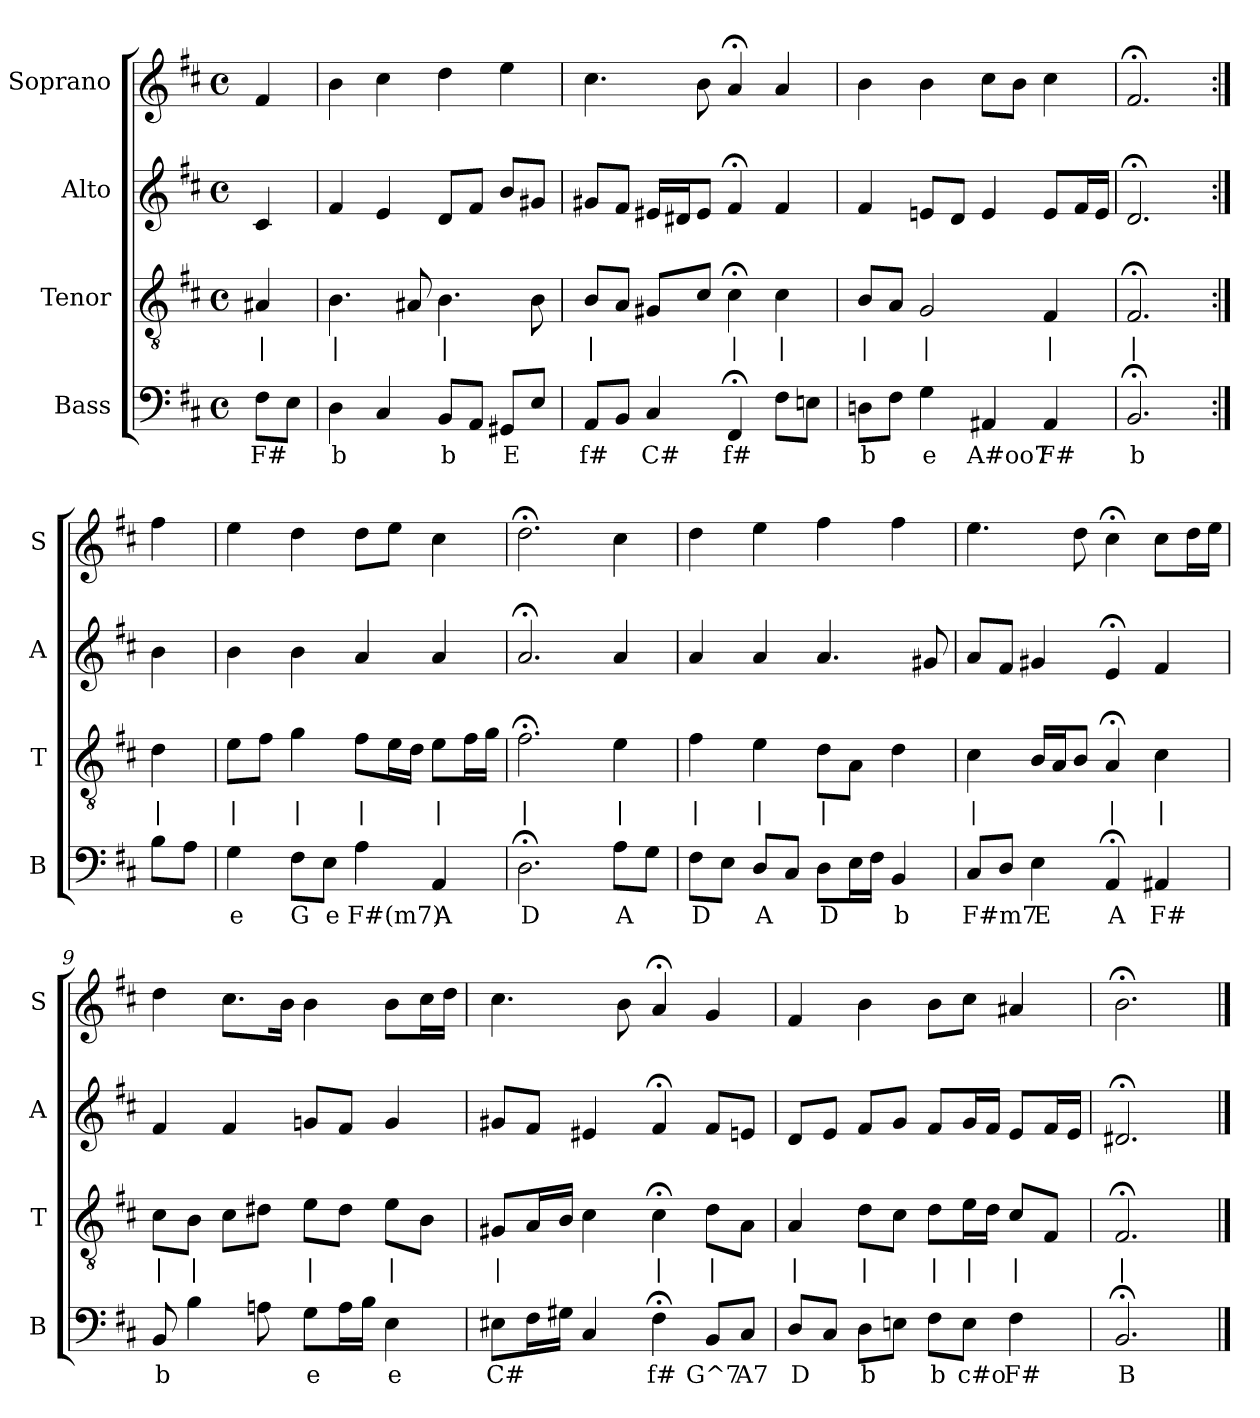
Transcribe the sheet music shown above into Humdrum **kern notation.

**kern	**text	**kern	**text	**kern	**kern
*part4	*part4	*part3	*part3	*part2	*part1
*staff4	*staff4	*staff3	*staff3	*staff2	*staff1
*I"Bass	*	*I"Tenor	*	*I"Alto	*I"Soprano
*I'B	*	*I'T	*	*I'A	*I'S
*clefF4	*	*clefGv2	*	*clefG2	*clefG2
*k[f#c#]	*	*k[f#c#]	*	*k[f#c#]	*k[f#c#]
*b:	*	*b:	*	*b:	*b:
*M4/4	*	*M4/4	*	*M4/4	*M4/4
*met(c)	*	*met(c)	*	*met(c)	*met(c)
*MM100	*	*MM100	*	*MM100	*MM100
=	=	=	=	=	=
8F#L	F#	4A#X	|	4c#	4f#
8EJ	.	.	.	.	.
=1	=1	=1	=1	=1	=1
4D	b	4.B	|	4f#	4b
4C#	.	.	.	4e	4cc#
.	.	8A#X	.	.	.
8BBL	b	4.B	|	8dL	4dd
8AAJ	.	.	.	8f#J	.
8GG#XL	E	.	.	8bL	4ee
8EJ	.	8B	.	8g#XJ	.
=2	=2	=2	=2	=2	=2
8AAL	f#	8BL	|	8g#XL	4.cc#
8BBJ	.	8AJ	.	8f#J	.
4C#	C#	8G#XL	.	16e#XLL	.
.	.	.	.	16d#XJ	.
.	.	8c#J	.	8e#J	8b
4FF#;<	f#	4c#;<	|	4f#;<	4a;<
8F#L	.	4c#	|	4f#	4a
8EnJ	.	.	.	.	.
=3	=3	=3	=3	=3	=3
8DnL	b	8BL	|	4f#	4b
8F#J	.	8AJ	.	.	.
4G	e	2G	|	8enL	4b
.	.	.	.	8dJ	.
4AA#X	A#oo7	.	.	4e	8cc#L
.	.	.	.	.	8bJ
4AA#	F#	4F#	|	8eL	4cc#
.	.	.	.	16f#L	.
.	.	.	.	16eJJ	.
=4	=4	=4	=4	=4	=4
2.BB;<	b	2.F#;<	|	2.d;<	2.f#;<
=:|!	=:|!	=:|!	=:|!	=:|!	=:|!
8BL	.	4d	|	4b	4ff#
8AJ	.	.	.	.	.
=5	=5	=5	=5	=5	=5
4G	e	8eL	|	4b	4ee
.	.	8f#J	.	.	.
8F#L	G	4g	|	4b	4dd
8EJ	e	.	.	.	.
4A	F#(m7)	8f#L	|	4a	8ddL
.	.	16eL	.	.	8eeJ
.	.	16dJJ	.	.	.
4AA	A	8eL	|	4a	4cc#
.	.	16f#L	.	.	.
.	.	16gJJ	.	.	.
=6	=6	=6	=6	=6	=6
2.D;<	D	2.f#;<	|	2.a;<	2.dd;<
8AL	A	4e	|	4a	4cc#
8GJ	.	.	.	.	.
=7	=7	=7	=7	=7	=7
8F#L	D	4f#	|	4a	4dd
8EJ	.	.	.	.	.
8DL	A	4e	|	4a	4ee
8C#J	.	.	.	.	.
8DL	D	8dL	|	4.a	4ff#
16EL	.	8AJ	.	.	.
16F#JJ	.	.	.	.	.
4BB	b	4d	.	.	4ff#
.	.	.	.	8g#X	.
=8	=8	=8	=8	=8	=8
8C#L	F#m7	4c#	|	8aL	4.ee
8DJ	.	.	.	8f#J	.
4E	E	16BLL	.	4g#X	.
.	.	16AJ	.	.	.
.	.	8BJ	.	.	8dd
4AA;<	A	4A;<	|	4e;<	4cc#;<
4AA#X	F#	4c#	|	4f#	8cc#L
.	.	.	.	.	16ddL
.	.	.	.	.	16eeJJ
=9	=9	=9	=9	=9	=9
8BB	b	8c#L	|	4f#	4dd
4B	.	8BJ	|	.	.
.	.	8c#L	.	4f#	8.cc#L
8An	.	8d#XJ	.	.	.
.	.	.	.	.	16bJk
8GL	e	8eL	|	8gnL	4b
16AL	.	8d#J	.	8f#J	.
16BJJ	.	.	.	.	.
4E	e	8eL	|	4g	8bL
.	.	8BJ	.	.	16cc#L
.	.	.	.	.	16ddJJ
=10	=10	=10	=10	=10	=10
8E#XL	C#	8G#XL	|	8g#XL	4.cc#
16F#L	.	16AL	.	8f#J	.
16G#XJJ	.	16BJJ	.	.	.
4C#	.	4c#	.	4e#X	.
.	.	.	.	.	8b
4F#;<	f#	4c#;<	|	4f#;<	4a;<
8BBL	G^7	8dL	|	8f#L	4g
8C#J	A7	8AJ	.	8enJ	.
=11	=11	=11	=11	=11	=11
8DL	D	4A	|	8dL	4f#
8C#J	.	.	.	8eJ	.
8DL	b	8dL	|	8f#L	4b
8EnJ	.	8c#J	.	8gJ	.
8F#L	b	8dL	|	8f#L	8bL
8EJ	c#o	16eL	|	16gL	8cc#J
.	.	16dJJ	.	16f#JJ	.
4F#	F#	8c#L	|	8eL	4a#X
.	.	8F#J	.	16f#L	.
.	.	.	.	16eJJ	.
=12	=12	=12	=12	=12	=12
2.BB;<	B	2.F#;<	|	2.d#X;<	2.b;<
==	==	==	==	==	==
*-	*-	*-	*-	*-	*-
